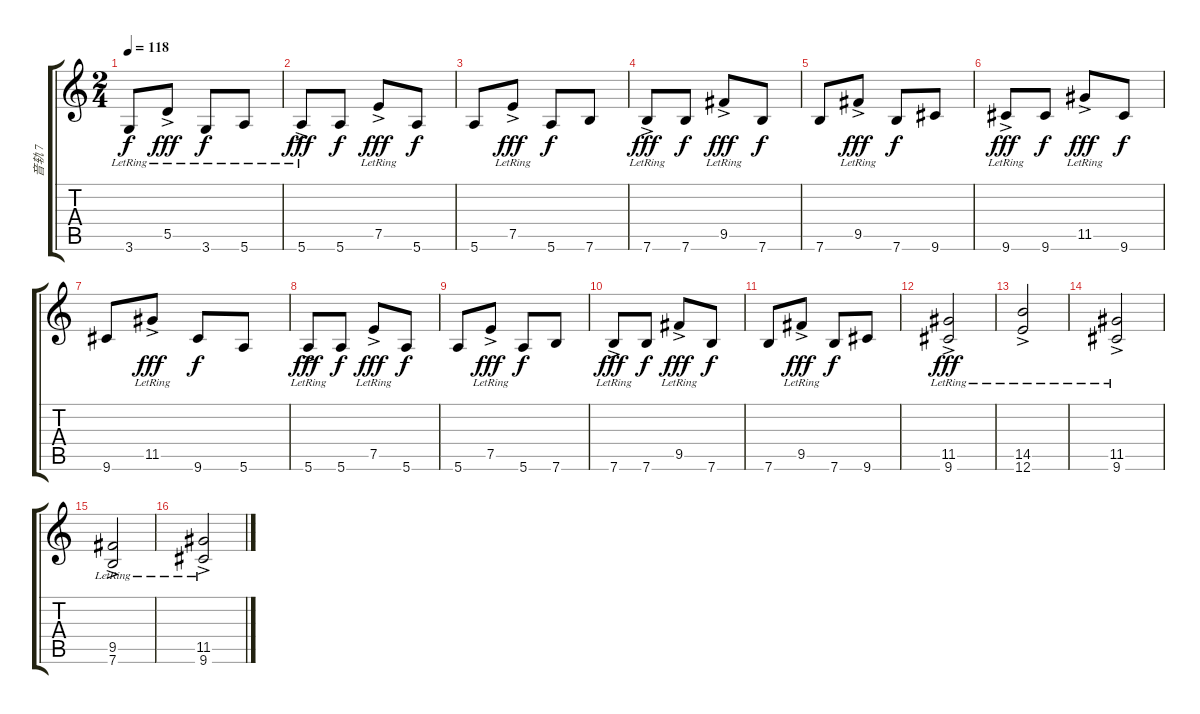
\track ("音轨 7" "音轨 7") {instrument guitarharmonics}
\staff {score tabs}
\tuning (E4 B3 G3 D3 A2 E2) {hide}
\ts (2 4)
\tempo 118
\clef g2
\ks c
3.6{lr}.8{dy f} 5.5{ac lr}.8{dy fff} 3.6{lr}.8{dy f} 5.6{lr}.8 |
5.6{ac lr}.8{dy fff} 5.6.8{dy f} 7.5{ac lr}.8{dy fff} 5.6.8{dy f} |
5.6.8 7.5{ac lr}.8{dy fff} 5.6.8{dy f} 7.6.8 |
7.6{ac lr}.8{dy fff} 7.6.8{dy f} 9.5{ac lr}.8{dy fff} 7.6.8{dy f} |
7.6.8 9.5{ac lr}.8{dy fff} 7.6.8{dy f} 9.6.8 |
9.6{ac lr}.8{dy fff} 9.6.8{dy f} 11.5{ac lr}.8{dy fff} 9.6.8{dy f} |
9.6.8 11.5{ac lr}.8{dy fff} 9.6.8{dy f} 5.6.8 |
5.6{ac lr}.8{dy fff} 5.6.8{dy f} 7.5{ac lr}.8{dy fff} 5.6.8{dy f} |
5.6.8 7.5{ac lr}.8{dy fff} 5.6.8{dy f} 7.6.8 |
7.6{ac lr}.8{dy fff} 7.6.8{dy f} 9.5{ac lr}.8{dy fff} 7.6.8{dy f} |
7.6.8 9.5{ac lr}.8{dy fff} 7.6.8{dy f} 9.6.8 |
(11.5{ac lr} 9.6{ac lr}).2{dy fff} |
(14.5 12.6{ac lr}).2 |
(11.5{ac lr} 9.6{ac lr}).2 |
(9.5 7.6{ac lr}).2 |
(11.5{ac lr} 9.6{ac lr}).2
